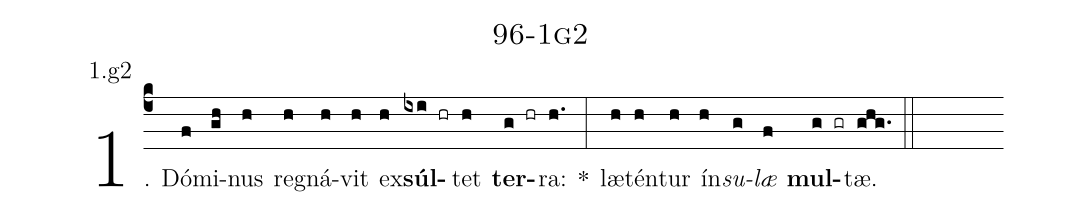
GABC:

name: 96-1g2;
annotation: 1.g2;
%%
(c4)1. Dó(f)mi(gh)nus(h) re(h)gná(h)vit(h) ex(h)<b>súl</b>(ixi hr)tet(h) <b>ter</b>(g hr)ra:(h.) *(:) læ(h)tén(h)tur(h) ín(h)<i>su</i>(g)<i>læ</i>(f) <b>mul</b>(g gr)tæ.(ghg.) (::)
